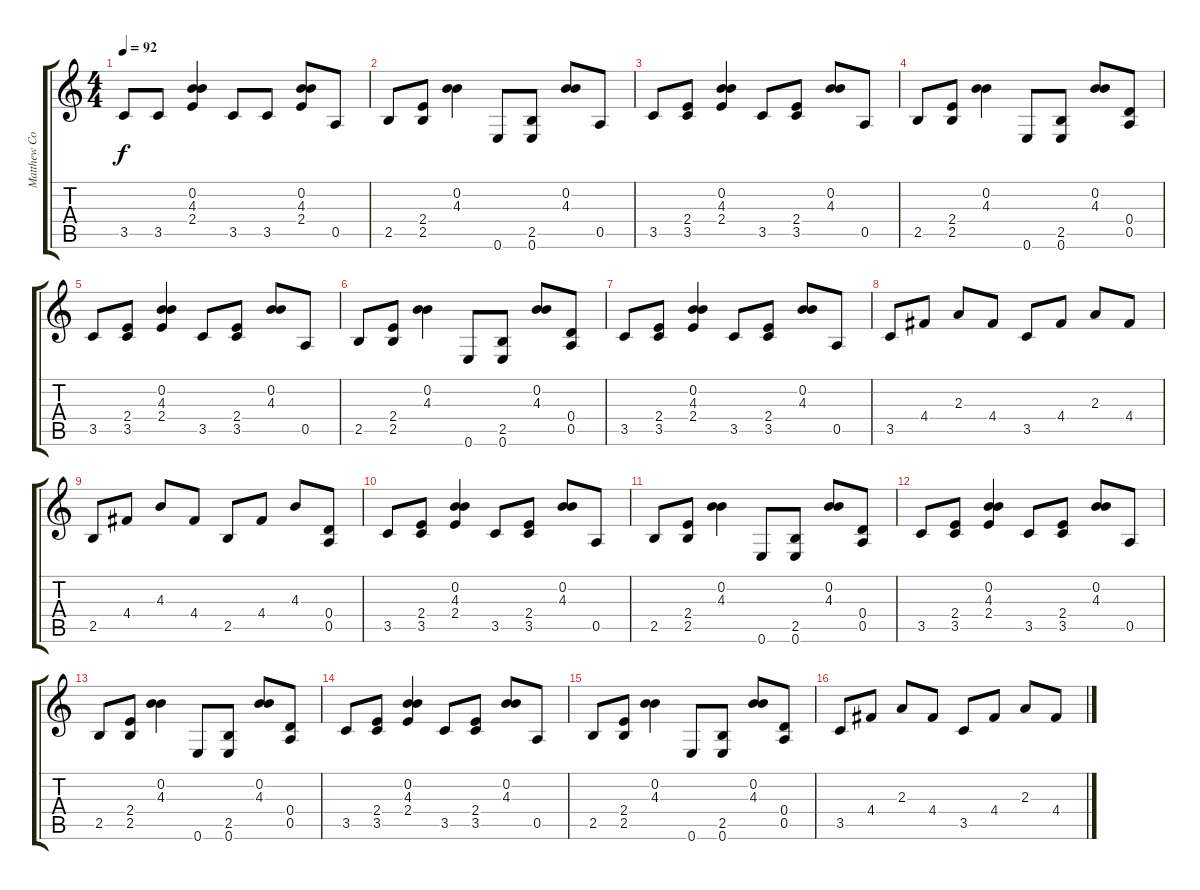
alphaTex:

\track ("Matthew Cows" "Matthew Co") {instrument overdrivenguitar}
\staff {score tabs}
\tuning (E4 B3 G3 D3 A2 E2) {hide}
\ts (4 4)
\tempo 92
\clef g2
\ks c
3.5.8{dy f instrument overdrivenguitar} 3.5.8 (0.2 4.3 2.4).4 3.5.8 3.5.8 (0.2 4.3 2.4).8 0.5.8 |
2.5.8 (2.4 2.5).8 (0.2 4.3).4 0.6.8 (2.5 0.6).8 (0.2 4.3).8 0.5.8 |
3.5.8 (2.4 3.5).8 (0.2 4.3 2.4).4 3.5.8 (2.4 3.5).8 (0.2 4.3).8 0.5.8 |
2.5.8 (2.4 2.5).8 (0.2 4.3).4 0.6.8 (2.5 0.6).8 (0.2 4.3).8 (0.4 0.5).8 |
3.5.8 (2.4 3.5).8 (0.2 4.3 2.4).4 3.5.8 (2.4 3.5).8 (0.2 4.3).8 0.5.8 |
2.5.8 (2.4 2.5).8 (0.2 4.3).4 0.6.8 (2.5 0.6).8 (0.2 4.3).8 (0.4 0.5).8 |
3.5.8 (2.4 3.5).8 (0.2 4.3 2.4).4 3.5.8 (2.4 3.5).8 (0.2 4.3).8 0.5.8 |
3.5.8 4.4.8 2.3.8 4.4.8 3.5.8 4.4.8 2.3.8 4.4.8 |
2.5.8 4.4.8 4.3.8 4.4.8 2.5.8 4.4.8 4.3.8 (0.4 0.5).8 |
3.5.8 (2.4 3.5).8 (0.2 4.3 2.4).4 3.5.8 (2.4 3.5).8 (0.2 4.3).8 0.5.8 |
2.5.8 (2.4 2.5).8 (0.2 4.3).4 0.6.8 (2.5 0.6).8 (0.2 4.3).8 (0.4 0.5).8 |
3.5.8 (2.4 3.5).8 (0.2 4.3 2.4).4 3.5.8 (2.4 3.5).8 (0.2 4.3).8 0.5.8 |
2.5.8 (2.4 2.5).8 (0.2 4.3).4 0.6.8 (2.5 0.6).8 (0.2 4.3).8 (0.4 0.5).8 |
3.5.8 (2.4 3.5).8 (0.2 4.3 2.4).4 3.5.8 (2.4 3.5).8 (0.2 4.3).8 0.5.8 |
2.5.8 (2.4 2.5).8 (0.2 4.3).4 0.6.8 (2.5 0.6).8 (0.2 4.3).8 (0.4 0.5).8 |
3.5.8 4.4.8 2.3.8 4.4.8 3.5.8 4.4.8 2.3.8 4.4.8
